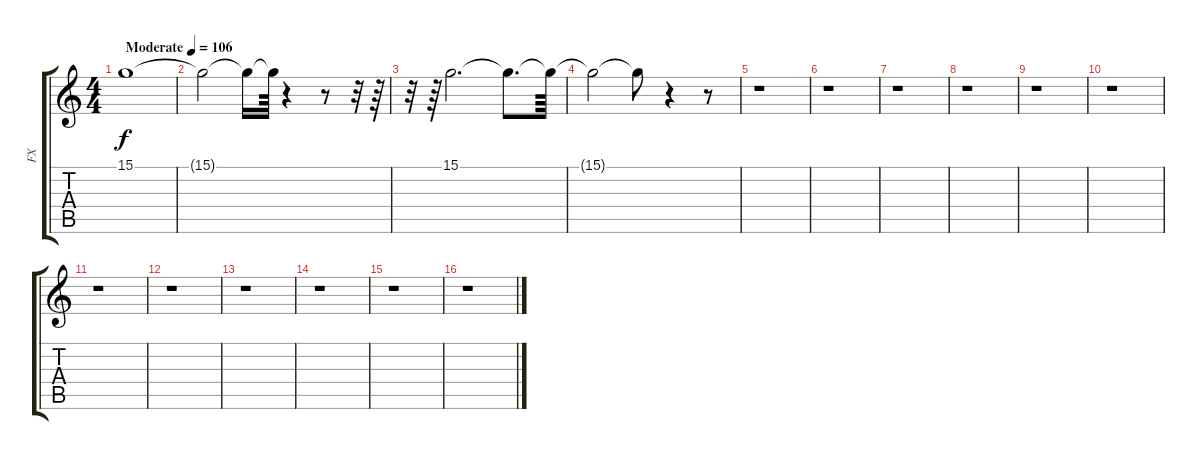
\track ("FX" "FX") {instrument fx6goblins}
\staff {score tabs}
\tuning (E4 B3 G3 D3 A2 E2) {hide}
\ts (4 4)
\tempo (106 "Moderate")
\clef g2
\ks c
15.1.1{dy f instrument fx6goblins} |
15.1{t}.2 15.1{t}.16 15.1{t}.64 r.4 r.8 r.32 r.64 |
r.32 r.64 15.1.2{d} 15.1{t}.8{d} 15.1{t}.64 |
15.1{t}.2 15.1{t}.8 r.4 r.8 |
r.1 |
r.1 |
r.1 |
r.1 |
r.1 |
r.1 |
r.1 |
r.1 |
r.1 |
r.1 |
r.1 |
r.1
